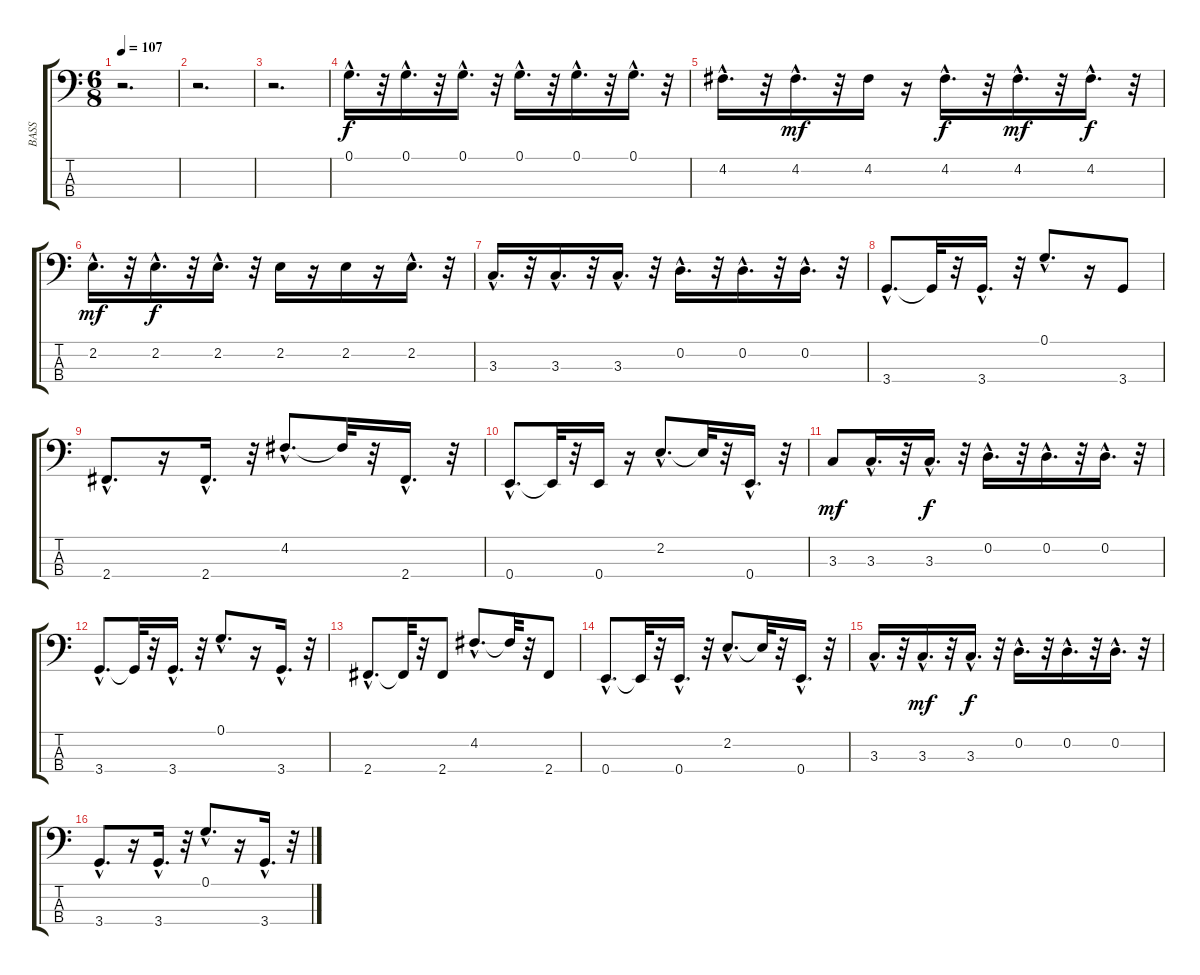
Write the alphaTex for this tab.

\track ("BASS" "BASS") {instrument fretlessbass}
\staff {score tabs}
\tuning (G2 D2 A1 E1) {hide}
\ts (6 8)
\tempo 107
\clef f4
\ks c
r.2{d dy f} |
r.2{d} |
r.2{d} |
0.1{hac}.16{d} r.32 0.1{hac}.16{d} r.32 0.1{hac}.16{d} r.32 0.1{hac}.16{d} r.32 0.1{hac}.16{d} r.32 0.1{hac}.16{d} r.32 |
4.2{hac}.16{d} r.32 4.2{hac}.16{d dy mf} r.32 4.2.16 r.16 4.2{hac}.16{d dy f} r.32 4.2{hac}.16{d dy mf} r.32 4.2{hac}.16{d dy f} r.32 |
2.2{hac}.16{d dy mf} r.32 2.2{hac}.16{d dy f} r.32 2.2{hac}.16{d} r.32 2.2.16 r.16 2.2.16 r.16 2.2{hac}.16{d} r.32 |
3.3{hac}.16{d} r.32 3.3{hac}.16{d} r.32 3.3{hac}.16{d} r.32 0.2{hac}.16{d} r.32 0.2{hac}.16{d} r.32 0.2{hac}.16{d} r.32 |
3.4{hac}.8{d} 3.4{t}.32 r.32 3.4{hac}.16{d} r.32 0.1{hac}.8{d} r.16 3.4.8 |
2.4{hac}.8{d} r.16 2.4{hac}.16{d} r.32 4.2{hac}.8{d} 4.2{t}.32 r.32 2.4{hac}.16{d} r.32 |
0.4{hac}.8{d} 0.4{t}.32 r.32 0.4.16 r.16 2.2{hac}.8{d} 2.2{t}.32 r.32 0.4{hac}.16{d} r.32 |
3.3.8{dy mf} 3.3{hac}.16{d} r.32 3.3{hac}.16{d dy f} r.32 0.2{hac}.16{d} r.32 0.2{hac}.16{d} r.32 0.2{hac}.16{d} r.32 |
3.4{hac}.8{d} 3.4{t}.32 r.32 3.4{hac}.16{d} r.32 0.1{hac}.8{d} r.16 3.4{hac}.16{d} r.32 |
2.4{hac}.8{d} 2.4{t}.32 r.32 2.4.8 4.2{hac}.8{d} 4.2{t}.32 r.32 2.4.8 |
0.4{hac}.8{d} 0.4{t}.32 r.32 0.4{hac}.16{d} r.32 2.2{hac}.8{d} 2.2{t}.32 r.32 0.4{hac}.16{d} r.32 |
3.3{hac}.16{d} r.32 3.3{hac}.16{d dy mf} r.32 3.3{hac}.16{d dy f} r.32 0.2{hac}.16{d} r.32 0.2{hac}.16{d} r.32 0.2{hac}.16{d} r.32 |
3.4{hac}.8{d} r.16 3.4{hac}.16{d} r.32 0.1{hac}.8{d} r.16 3.4{hac}.16{d} r.32
